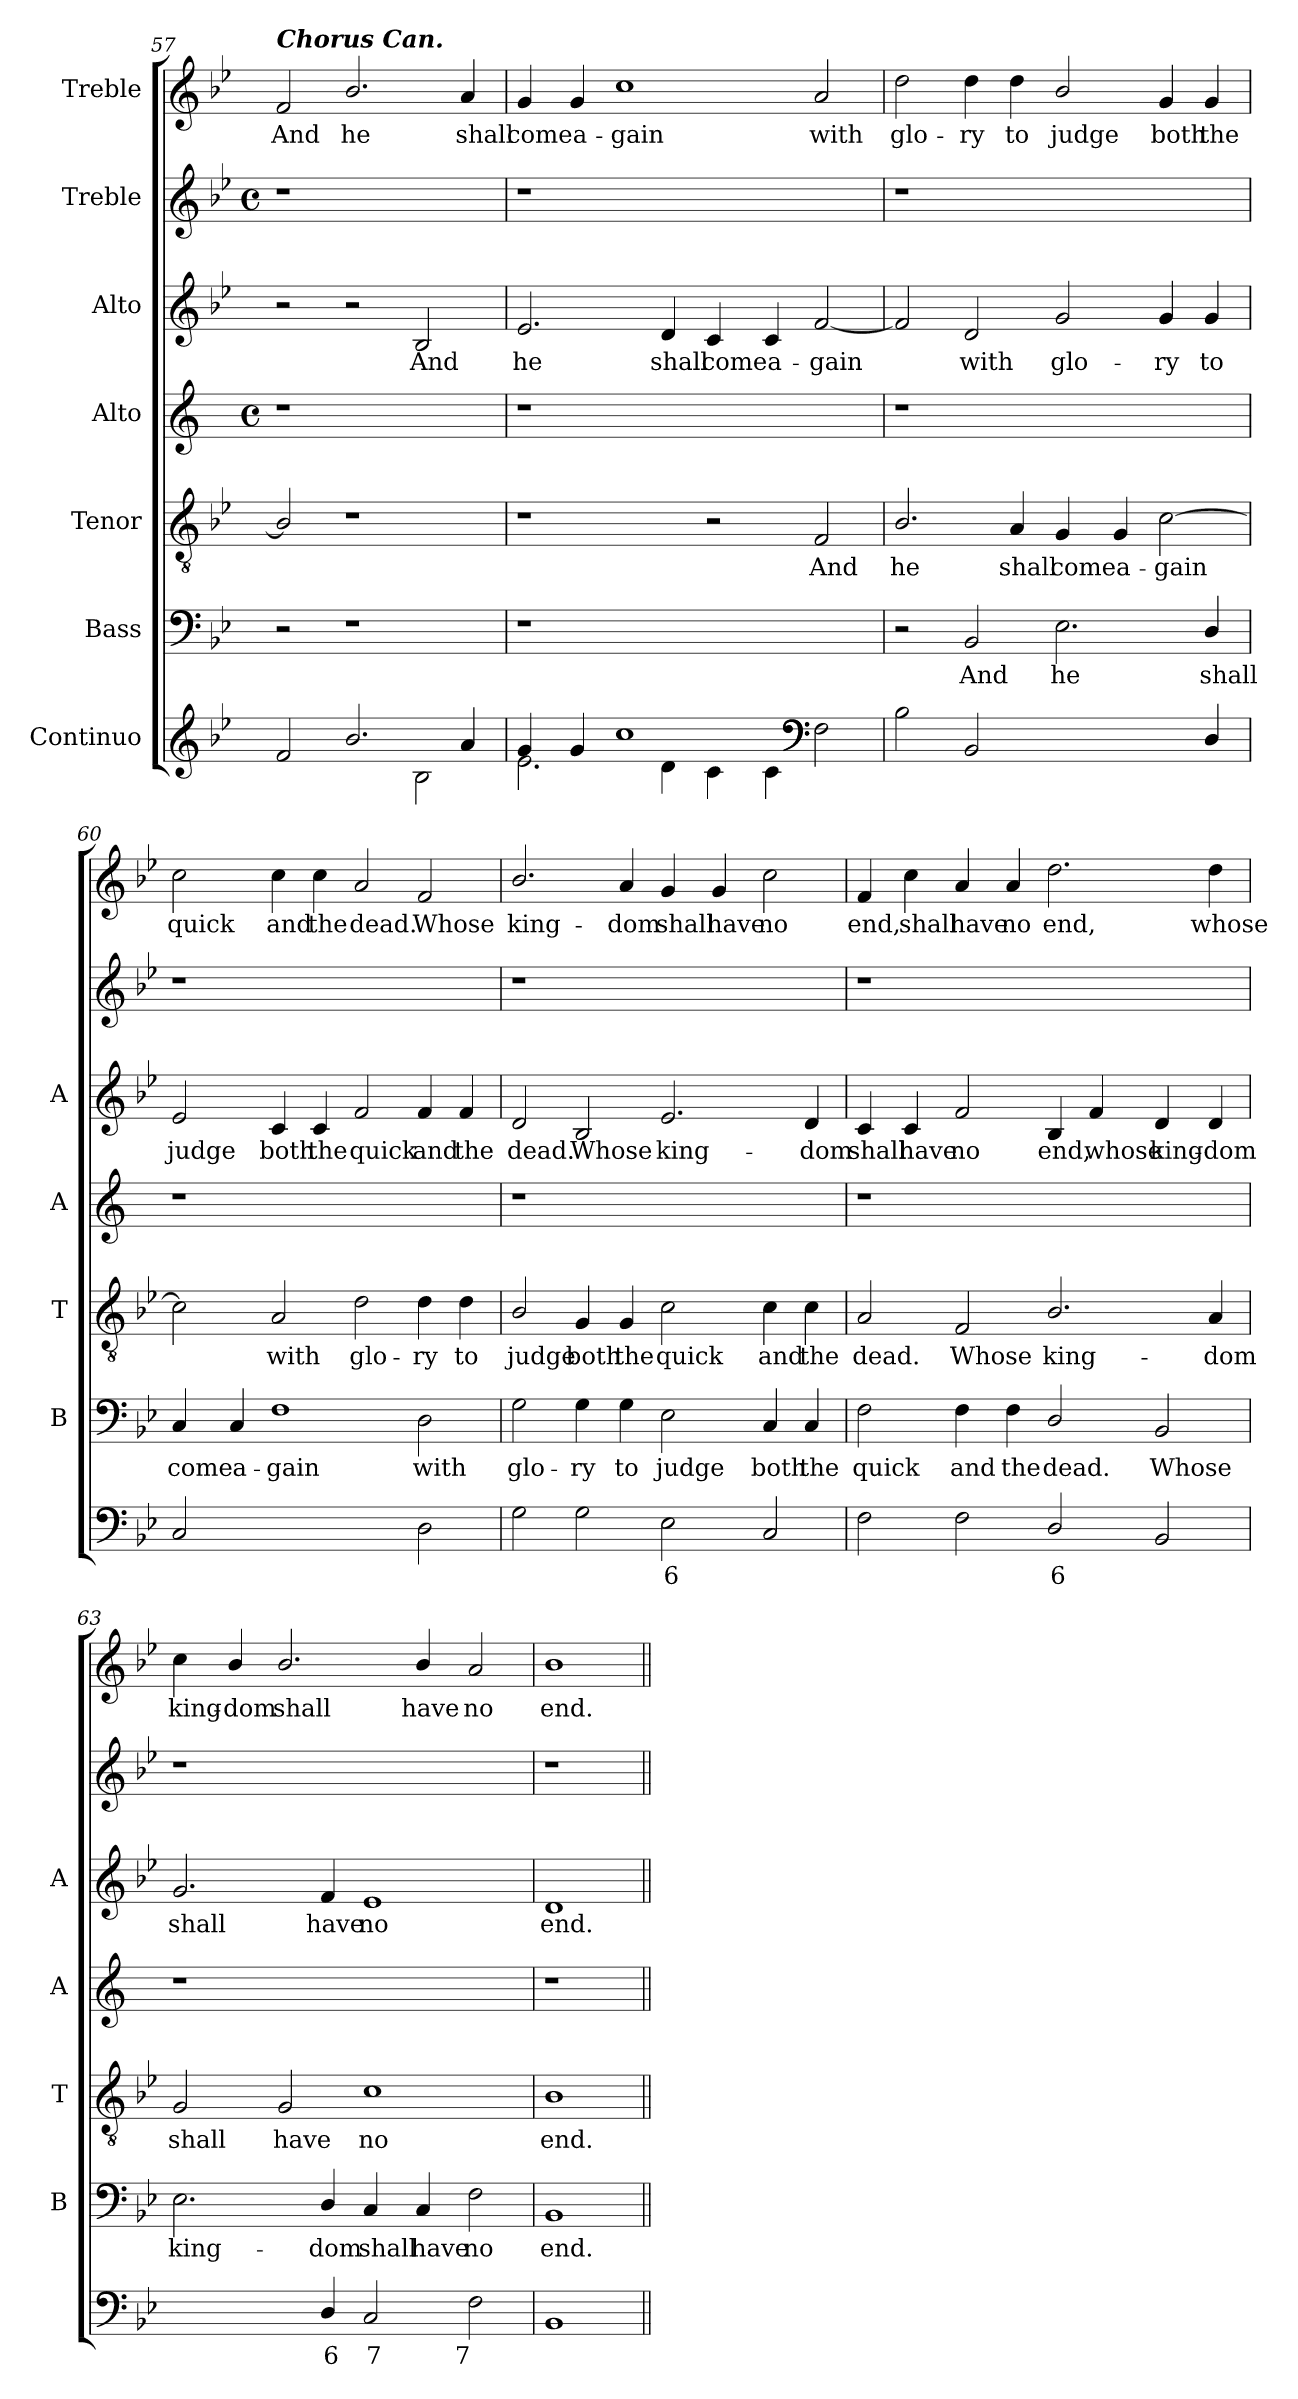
**kern	**text	**kern	**text	**kern	**text	**kern	**kern	**text	**kern	**kern	**text
*part7	*part7	*part6	*part6	*part5	*part5	*part4	*part3	*part3	*part2	*part1	*part1
*staff7	*staff7	*staff6	*staff6	*staff5	*staff5	*staff4	*staff3	*staff3	*staff2	*staff1	*staff1
*I"Continuo	*	*I"Bass	*	*I"Tenor	*	*I"Alto	*I"Alto	*	*I"Treble	*I"Treble	*
*	*	*I'B	*	*I'T	*	*I'A	*I'A	*	*	*	*
*clefG2	*	*clefF4	*	*clefGv2	*	*clefG2	*clefG2	*	*clefG2	*clefG2	*
*k[b-e-]	*	*k[b-e-]	*	*k[b-e-]	*	*k[]	*k[b-e-]	*	*k[b-e-]	*k[b-e-]	*
*B-:	*	*B-:	*	*B-:	*	*	*B-:	*	*B-:	*B-:	*
*	*	*	*	*	*	*M4/4	*	*	*M4/4	*	*
*	*	*	*	*	*	*met(c)	*	*	*met(c)	*	*
=57	=57	=57	=57	=57	=57	=57	=57	=57	=57	=57	=57
*^	*	*	*	*	*	*	*	*	*	*	*
!	!	!	!	!	!	!	!	!	!	!	!LO:TX:a:Bi:t=Chorus Can.	!
!	!	!	!	!	!	!	!	!	!	!	!	!LO:LY:b
2f/	1ryy	.	2r	.	2B-/]	.	1r	2r	.	1r	2f/	And
!	!	!	!	!	!	!	!	!	!	!	!	!LO:LY:b
2.b-/	.	.	1r	.	1r	.	.	2r	.	.	2.b-/	he
!	!	!	!	!	!	!	!	!	!LO:LY:b	!	!	!
.	2B-\	.	.	.	.	.	2ryy	2B-/	And	2ryy	.	.
!	!	!	!	!	!	!	!	!	!	!	!	!LO:LY:b
4a/	.	.	.	.	.	.	.	.	.	.	4a/	shall
=58	=58	=58	=58	=58	=58	=58	=58	=58	=58	=58	=58	=58
!	!	!	!	!	!	!	!	!	!LO:LY:b	!	!	!LO:LY:b
4g/	2.e-\	.	1r	.	1r	.	1r	2.e-/	he	1r	4g/	come
!	!	!	!	!	!	!	!	!	!	!	!	!LO:LY:b
4g/	.	.	.	.	.	.	.	.	.	.	4g/	a-
!	!	!	!	!	!	!	!	!	!	!	!	!LO:LY:b
1cc	.	.	.	.	.	.	.	.	.	.	1cc	-gain
!	!	!	!	!	!	!	!	!	!LO:LY:b	!	!	!
.	4d\	.	.	.	.	.	.	4d/	shall	.	.	.
!	!	!	!	!	!	!	!	!	!LO:LY:b	!	!	!
.	4c\	.	1ryy	.	2r	.	1ryy	4c/	come	1ryy	.	.
!	!	!	!	!	!	!	!	!	!LO:LY:b	!	!	!
.	4c\	.	.	.	.	.	.	4c/	a-	.	.	.
*clefF4	*	*	*	*	*	*	*	*	*	*	*	*
!	!	!	!	!	!	!LO:LY:b	!	!	!LO:LY:b	!	!	!LO:LY:b
2F\	2ryy	.	.	.	2F/	And	.	[2f/	-gain	.	2a/	with
!!LO:PB:g=z
=59	=59	=59	=59	=59	=59	=59	=59	=59	=59	=59	=59	=59
!	!	!	!	!	!	!LO:LY:b	!	!	!	!	!	!LO:LY:b
*v	*v	*	*	*	*	*	*	*	*	*	*	*
2B-\	.	2r	.	2.B-/	he	1r	2f/]	.	1r	2dd\	glo-
!	!	!	!LO:LY:b	!	!	!	!	!LO:LY:b	!	!	!LO:LY:b
2BB-/	.	2BB-/	And	.	.	.	2d/	with	.	4dd\	-ry
!	!	!	!	!	!LO:LY:b	!	!	!	!	!	!LO:LY:b
.	.	.	.	4A/	shall	.	.	.	.	4dd\	to
!	!LO:LY:b	!	!LO:LY:b	!	!LO:LY:b	!	!	!LO:LY:b	!	!	!LO:LY:b
[2E-\yy	5	2.E-\	he	4G/	come	1ryy	2g/	glo-	1ryy	2b-/	judge
!	!	!	!	!	!LO:LY:b	!	!	!	!	!	!
.	.	.	.	4G/	a-	.	.	.	.	.	.
!	!LO:LY:b	!	!	!	!LO:LY:b	!	!	!LO:LY:b	!	!	!LO:LY:b
4E-\yy]	6	.	.	[2c\	-gain	.	4g/	-ry	.	4g/	both
!	!	!	!LO:LY:b	!	!	!	!	!LO:LY:b	!	!	!LO:LY:b
4D/	.	4D/	shall	.	.	.	4g/	to	.	4g/	the
=60	=60	=60	=60	=60	=60	=60	=60	=60	=60	=60	=60
!	!	!	!LO:LY:b	!	!	!	!	!LO:LY:b	!	!	!LO:LY:b
2C/	.	4C/	come	2c\]	.	1r	2e-/	judge	1r	2cc\	quick
!	!	!	!LO:LY:b	!	!	!	!	!	!	!	!
.	.	4C/	a-	.	.	.	.	.	.	.	.
!	!LO:LY:b	!	!LO:LY:b	!	!LO:LY:b	!	!	!LO:LY:b	!	!	!LO:LY:b
[2F\yy	5	1F	-gain	2A/	with	.	4c/	both	.	4cc\	and
!	!	!	!	!	!	!	!	!LO:LY:b	!	!	!LO:LY:b
.	.	.	.	.	.	.	4c/	the	.	4cc\	the
!	!LO:LY:b	!	!	!	!LO:LY:b	!	!	!LO:LY:b	!	!	!LO:LY:b
2F\yy]	6	.	.	2d\	glo-	1ryy	2f/	quick	1ryy	2a/	dead.
!	!	!	!LO:LY:b	!	!LO:LY:b	!	!	!LO:LY:b	!	!	!LO:LY:b
2D\	.	2D\	with	4d\	-ry	.	4f/	and	.	2f/	Whose
!	!	!	!	!	!LO:LY:b	!	!	!LO:LY:b	!	!	!
.	.	.	.	4d\	to	.	4f/	the	.	.	.
=61	=61	=61	=61	=61	=61	=61	=61	=61	=61	=61	=61
!	!	!	!LO:LY:b	!	!LO:LY:b	!	!	!LO:LY:b	!	!	!LO:LY:b
2G\	.	2G\	glo-	2B-/	judge	1r	2d/	dead.	1r	2.b-/	king-
!	!	!	!LO:LY:b	!	!LO:LY:b	!	!	!LO:LY:b	!	!	!
2G\	.	4G\	-ry	4G/	both	.	2B-/	Whose	.	.	.
!	!	!	!LO:LY:b	!	!LO:LY:b	!	!	!	!	!	!LO:LY:b
.	.	4G\	to	4G/	the	.	.	.	.	4a/	-dom
!	!LO:LY:b	!	!LO:LY:b	!	!LO:LY:b	!	!	!LO:LY:b	!	!	!LO:LY:b
2E-\	6	2E-\	judge	2c\	quick	1ryy	2.e-/	king-	1ryy	4g/	shall
!	!	!	!	!	!	!	!	!	!	!	!LO:LY:b
.	.	.	.	.	.	.	.	.	.	4g/	have
!	!	!	!LO:LY:b	!	!LO:LY:b	!	!	!	!	!	!LO:LY:b
2C/	.	4C/	both	4c\	and	.	.	.	.	2cc\	no
!	!	!	!LO:LY:b	!	!LO:LY:b	!	!	!LO:LY:b	!	!	!
.	.	4C/	the	4c\	the	.	4d/	-dom	.	.	.
!!LO:LB:g=z
=62	=62	=62	=62	=62	=62	=62	=62	=62	=62	=62	=62
!	!	!	!LO:LY:b	!	!LO:LY:b	!	!	!LO:LY:b	!	!	!LO:LY:b
2F\	.	2F\	quick	2A/	dead.	1r	4c/	shall	1r	4f/	end,
!	!	!	!	!	!	!	!	!LO:LY:b	!	!	!LO:LY:b
.	.	.	.	.	.	.	4c/	have	.	4cc\	shall
!	!	!	!LO:LY:b	!	!LO:LY:b	!	!	!LO:LY:b	!	!	!LO:LY:b
2F\	.	4F\	and	2F/	Whose	.	2f/	no	.	4a/	have
!	!	!	!LO:LY:b	!	!	!	!	!	!	!	!LO:LY:b
.	.	4F\	the	.	.	.	.	.	.	4a/	no
!	!LO:LY:b	!	!LO:LY:b	!	!LO:LY:b	!	!	!LO:LY:b	!	!	!LO:LY:b
2D/	6	2D/	dead.	2.B-/	king-	1ryy	4B-/	end,	1ryy	2.dd\	end,
!	!	!	!	!	!	!	!	!LO:LY:b	!	!	!
.	.	.	.	.	.	.	4f/	whose	.	.	.
!	!	!	!LO:LY:b	!	!	!	!	!LO:LY:b	!	!	!
2BB-/	.	2BB-/	Whose	.	.	.	4d/	king-	.	.	.
!	!	!	!	!	!LO:LY:b	!	!	!LO:LY:b	!	!	!LO:LY:b
.	.	.	.	4A/	-dom	.	4d/	-dom	.	4dd\	whose
=63	=63	=63	=63	=63	=63	=63	=63	=63	=63	=63	=63
!	!LO:LY:b	!	!LO:LY:b	!	!LO:LY:b	!	!	!LO:LY:b	!	!	!LO:LY:b
[4E-\yy	6	2.E-\	king-	2G/	shall	1r	2.g/	shall	1r	4cc\	king-
!	!LO:LY:b	!	!	!	!	!	!	!	!	!	!LO:LY:b
2E-\yy]	5	.	.	.	.	.	.	.	.	4b-/	-dom
!	!	!	!	!	!LO:LY:b	!	!	!	!	!	!LO:LY:b
.	.	.	.	2G/	have	.	.	.	.	2.b-/	shall
!	!LO:LY:b	!	!LO:LY:b	!	!	!	!	!LO:LY:b	!	!	!
4D/	6	4D/	-dom	.	.	.	4f/	have	.	.	.
!	!LO:LY:b	!	!LO:LY:b	!	!LO:LY:b	!	!	!LO:LY:b	!	!	!
2C/	7	4C/	shall	1c	no	1ryy	1e-	no	1ryy	.	.
!	!	!	!LO:LY:b	!	!	!	!	!	!	!	!LO:LY:b
.	.	4C/	have	.	.	.	.	.	.	4b-/	have
!	!LO:LY:b	!	!LO:LY:b	!	!	!	!	!	!	!	!LO:LY:b
2F\	7	2F\	no	.	.	.	.	.	.	2a/	no
=64	=64	=64	=64	=64	=64	=64	=64	=64	=64	=64	=64
!	!	!	!LO:LY:b	!	!LO:LY:b	!	!	!LO:LY:b	!	!	!LO:LY:b
1BB-	.	1BB-	end.	1B-	end.	1r	1d	end.	1r	1b-	end.
=||	=||	=||	=||	=||	=||	=||	=||	=||	=||	=||	=||
*-	*-	*-	*-	*-	*-	*-	*-	*-	*-	*-	*-
